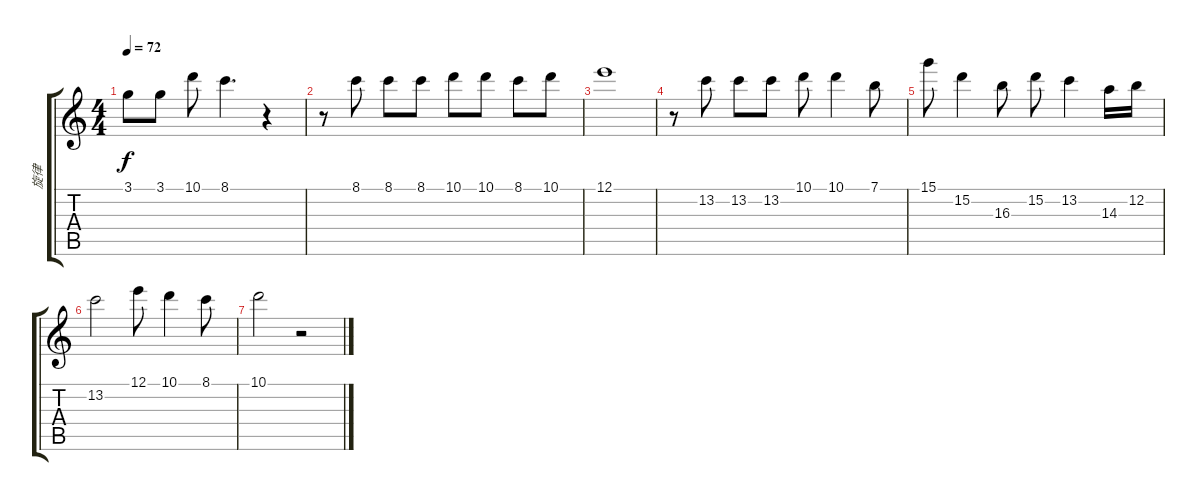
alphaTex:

\track ("旋律" "旋律") {instrument distortionguitar}
\staff {score tabs}
\tuning (E4 B3 G3 D3 A2 E2) {hide}
\ts (4 4)
\tempo 72
\clef g2
\ks c
3.1.8{dy f} 3.1.8 10.1.8 8.1.4{d} r.4 |
r.8 8.1.8 8.1.8 8.1.8 10.1.8 10.1.8 8.1.8 10.1.8 |
12.1.1 |
r.8 13.2.8 13.2.8 13.2.8 10.1.8 10.1.4 7.1.8 |
15.1.8 15.2.4 16.3.8 15.2.8 13.2.4 14.3.16 12.2.16 |
13.2.2 12.1.8 10.1.4 8.1.8 |
10.1.2 r.2
